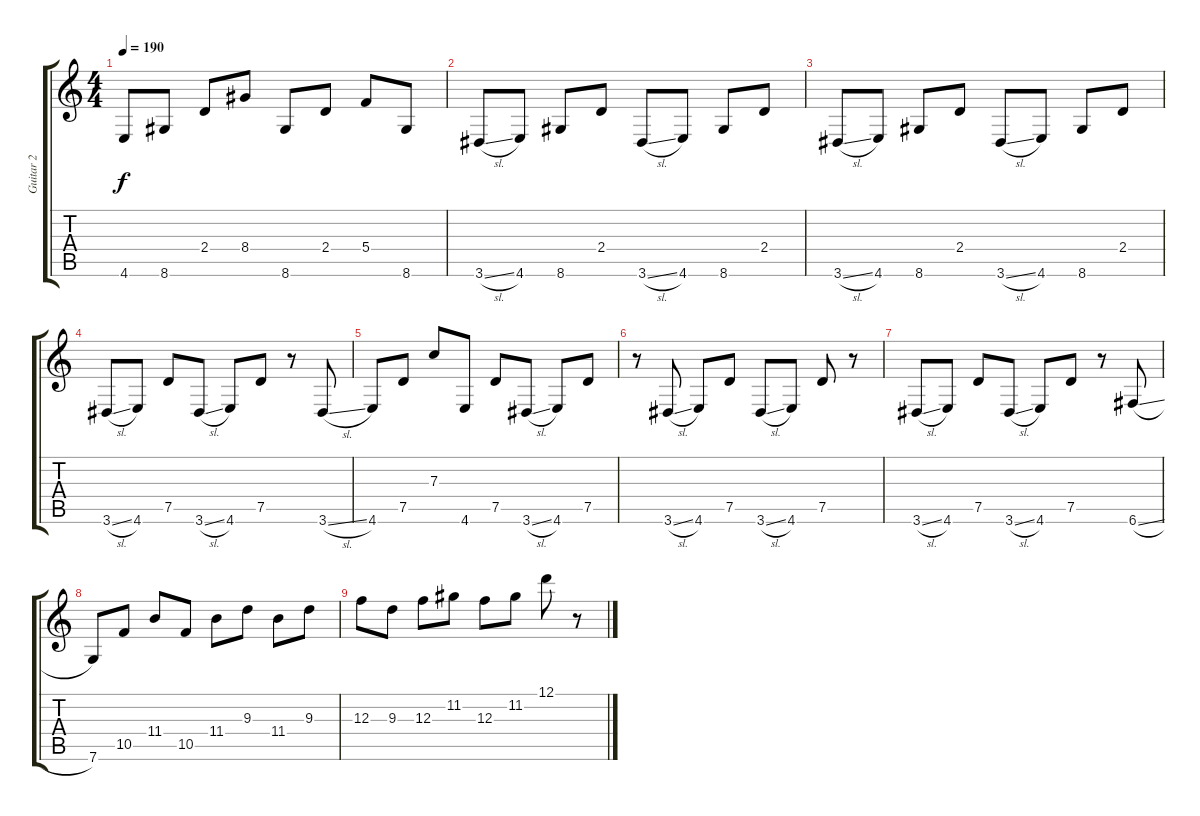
\track ("Guitar 2" "Guitar 2") {instrument overdrivenguitar}
\staff {score tabs}
\tuning (D4 A3 F3 C3 G2 C2) {hide}
\ts (4 4)
\tempo 190
\clef g2
\ks c
4.6.8{dy f} 8.6.8 2.4.8 8.4.8 8.6.8 2.4.8 5.4.8 8.6.8 |
3.6{sl}.8 4.6.8 8.6.8 2.4.8 3.6{sl}.8 4.6.8 8.6.8 2.4.8 |
3.6{sl}.8 4.6.8 8.6.8 2.4.8 3.6{sl}.8 4.6.8 8.6.8 2.4.8 |
3.6{sl}.8 4.6.8 7.5.8 3.6{sl}.8 4.6.8 7.5.8 r.8 3.6{sl}.8 |
4.6.8 7.5.8 7.3.8 4.6.8 7.5.8 3.6{sl}.8 4.6.8 7.5.8 |
r.8 3.6{sl}.8 4.6.8 7.5.8 3.6{sl}.8 4.6.8 7.5.8 r.8 |
3.6{sl}.8 4.6.8 7.5.8 3.6{sl}.8 4.6.8 7.5.8 r.8 6.6{sl}.8 |
7.6.8 10.5.8 11.4.8 10.5.8 11.4.8 9.3.8 11.4.8 9.3.8 |
12.3.8 9.3.8 12.3.8 11.2.8 12.3.8 11.2.8 12.1.8 r.8
